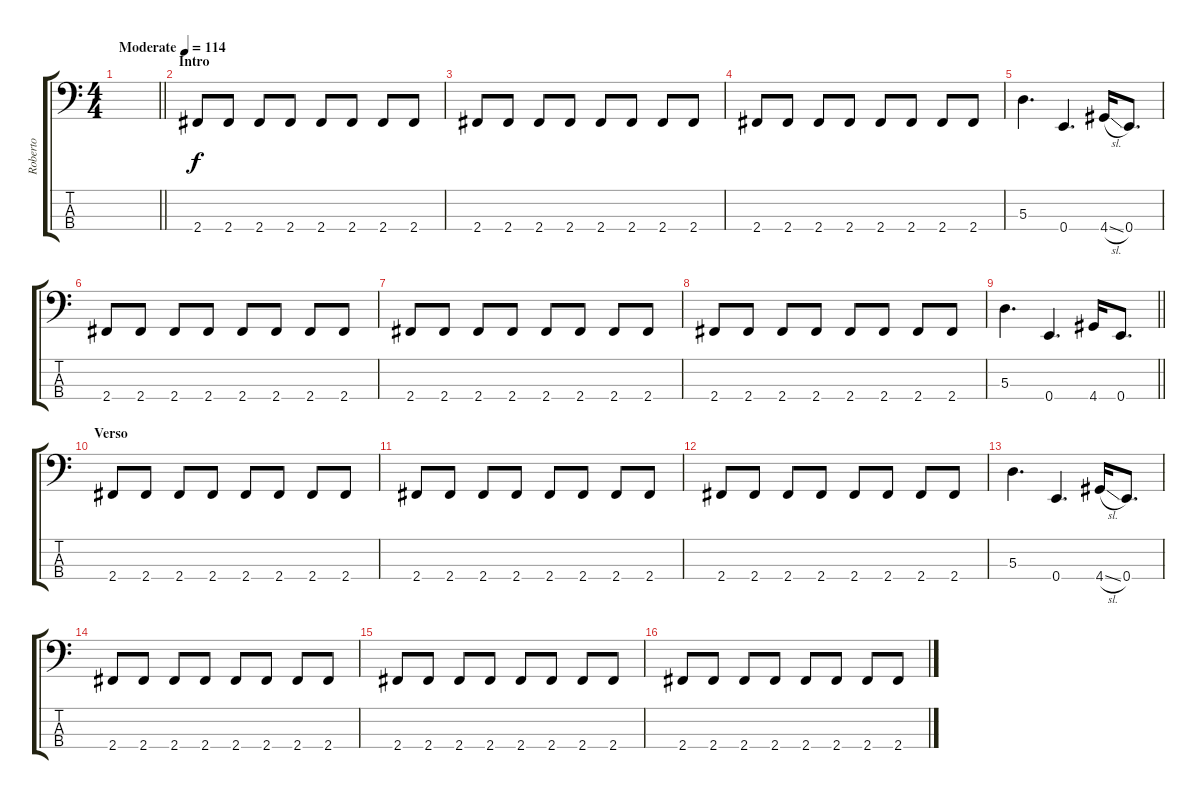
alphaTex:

\track ("Roberto" "Roberto") {instrument electricbassfinger}
\staff {score tabs}
\tuning (G2 D2 A1 E1) {hide}
\ts (4 4)
\tempo (114 "Moderate")
\clef f4
\barLineRight lightlight
\ks c
|
\section ("" "Intro")
2.4.8 2.4.8 2.4.8 2.4.8 2.4.8 2.4.8 2.4.8 2.4.8 |
2.4.8 2.4.8 2.4.8 2.4.8 2.4.8 2.4.8 2.4.8 2.4.8 |
2.4.8 2.4.8 2.4.8 2.4.8 2.4.8 2.4.8 2.4.8 2.4.8 |
5.3.4{d} 0.4.4{d} 4.4{sl}.16 0.4.8{d} |
2.4.8 2.4.8 2.4.8 2.4.8 2.4.8 2.4.8 2.4.8 2.4.8 |
2.4.8 2.4.8 2.4.8 2.4.8 2.4.8 2.4.8 2.4.8 2.4.8 |
2.4.8 2.4.8 2.4.8 2.4.8 2.4.8 2.4.8 2.4.8 2.4.8 |
\barLineRight lightlight
5.3.4{d} 0.4.4{d} 4.4.16 0.4.8{d} |
\section ("" "Verso")
2.4.8 2.4.8 2.4.8 2.4.8 2.4.8 2.4.8 2.4.8 2.4.8 |
2.4.8 2.4.8 2.4.8 2.4.8 2.4.8 2.4.8 2.4.8 2.4.8 |
2.4.8 2.4.8 2.4.8 2.4.8 2.4.8 2.4.8 2.4.8 2.4.8 |
5.3.4{d} 0.4.4{d} 4.4{sl}.16 0.4.8{d} |
2.4.8 2.4.8 2.4.8 2.4.8 2.4.8 2.4.8 2.4.8 2.4.8 |
2.4.8 2.4.8 2.4.8 2.4.8 2.4.8 2.4.8 2.4.8 2.4.8 |
2.4.8 2.4.8 2.4.8 2.4.8 2.4.8 2.4.8 2.4.8 2.4.8
